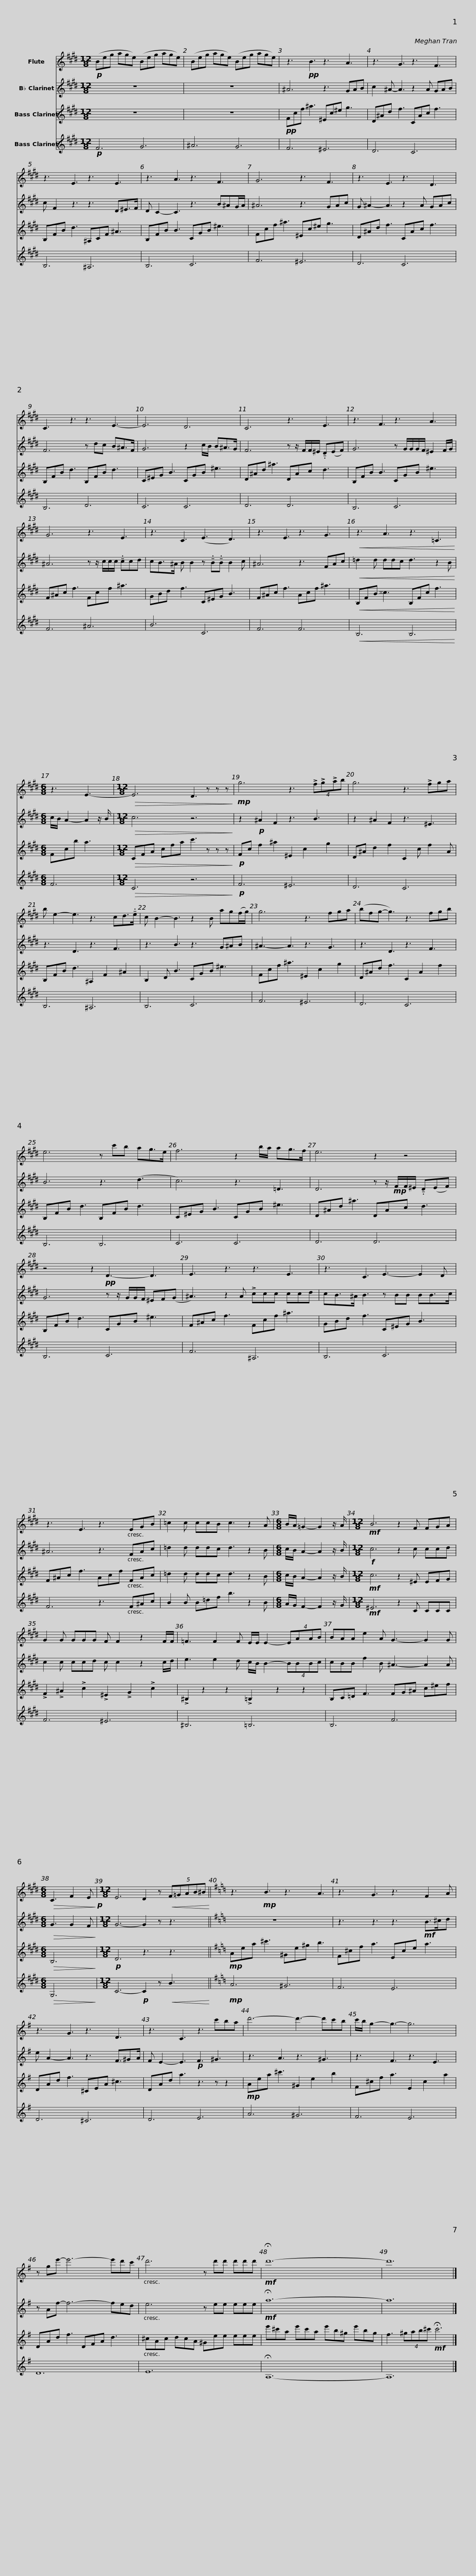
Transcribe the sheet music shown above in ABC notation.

X:1
%%score 1 2 3 4
L:1/8
M:12/8
I:linebreak $
K:E
V:1 treble
V:2 treble transpose=-2
V:3 treble transpose=-14
V:4 treble transpose=-14
V:1
!p! (Beg age) (Beg age) | (Beg age) (Beg age) |$ z3!pp! B3 z3 A3 | z3 G3 z3 F3 | z3 E3 z3 E3 |$ %5
 z3 A3 z3 F3 | G6 z3 F3 | z3 E3 z3 D3 |$ C3 z3 z3 E3- | E6 D6 | %10
 C6 z3 E3 |$ z3 F3 z3 A3 | G6 z3 E3 | z3 C3 (E3 D3) |$ z3 E3 z3 G3 | %15
!<(! z3 A3 z3 =C3!<)! |[M:6/8] z3 E3- |$[M:12/8]!>(! E6 D3 z z z!>)! |!mp! g6 z3 (4:3:4!>!f!>!g!>!ab | g6 z3 !>!fga |$ %20
 b e2- e3 z3 cd>!tenuto!.e | c B2- B3 z2 B ag(f/g/) | g6 z3 fga |$ (bfg- g3) z3 fgb | e6 z c'b ag>e | %25
 f6 z2 b/a/ ag>f |$ e6 z2 z4 | z4 z2!pp! D3- D3 |$ E3 z3 z3 E3 | z3 C3 E3- E2 D | %30
 z3 E3 z3 EGB |$ =c2 c ccB c3 z2 A |[M:6/8] B/A/ =G2- G2 z/ A/ |[M:12/8]!mf! B6 z2 F FGA |$ G2 G GGG F F2 z2 F/F/ | %35
 =F3 F2 F E/E/ E2- (4:3:4EAAB |$ BAA e2 A G3- G2 G |[M:6/8]!>(! C3 F2 E!>)!!p! |[M:12/8] E6 D2 z!<(! (5:3:5F=GAB^B!<)! ||$[K:G] z3!mp! B3 z3 A3 | %40
 z3 G3 z3 F2 A | z3 G3 z3 D3 |$ z3 C3 z3 c'ba | d'6- d'3- d'c'b | c'/b/ g2- g3- g6 |$ %45
 z ge'- e'6- e'd'c' | d'6 z d'd' d'd'd' |$!mf! !fermata!d'12- | d'12 |] %49
V:2
 z12 | z12 |$ ^A6 z3 GAB | c2 ^A- A3 z2 A GAB | c F2 z3 z3 D^E>F |$ %5
 D C2- C3 z3 B^AG/A/ | ^A6 z3 GAc | G ^A2- A3 z2 A GAc |$ F6 z dc B^A>F | G6 z2 c/B/ B^A>G | %10
 F6 z z/ F/F/^E/ !tenuto!.D(EF) |$ G6 z G/G/G/F/ ^E2 F/G/ | ^A6 z z/ c/c/c/ !tenuto!.ccd | cB>^A B B2 z !tenuto!.B!tenuto!.B B2 c |$ ^A6 z3 FAc | %15
!<(! =d2 d ddc d3 z2 B!<)! |[M:6/8] c/B/ A2- A2 z/ B/ |$[M:12/8]!>(! c6 z6!>)! | z2!p! ^A2 F2 z3 B3 | z2 ^A2 F2 z3 ^E3 |$ %20
 z3 D3 z3 F3 | z3 B3 z3 G^AB | ^A3- A3 z3 G3 |$ z3 D3 z3 F3 | B6 z3 (d3 | %25
 c6) z3 =D3 |$ D6 z z/!mp! F/F/^E/ !tenuto!.D(EF) | G6 z z/ G/G/F/ ^EF(G |$ ^A3) z2 A !>!ccc ccd | cB>^A B3 z BB BB>c | %30
 ^A6 z3 FAc |$ =d2 d ddc d3 z2 B |[M:6/8] c/B/ A2- A2 z/ B/ |[M:12/8]!f! c6 z2 c ccd |$ c2 c ccd c c2 z2 c/d/ | %35
 e3 e2 d c/B/ B2- (4:3:4BBBc |$ cBB f2 B ^A3- A2 A |[M:6/8]!>(! G3 G2 F!>)! |[M:12/8] G6- G2 z z3 ||$[K:G] z12 | %40
 z3 z3 z3!mf! B>^cd | e A2- A3 z3 F3/2^GA/ |$ F E2- E3!p! F3 ^G3 | z3 A3 z3 ^G3 | z3 F3 z3 E3 |$ %45
 z Af- f6- fed | e6 z ee eee |$!mf! !fermata!a12- | a12 |] %49
V:3
 z12 | z12 |$!pp! Fcf ^a3 ^Ec^e g3 | D^Ad f3 CAc f3 | B,FB d3 ^A,CF ^A3 |$ %5
 B,FB B3 CGB ^e3 | Fcf ^a3 ^Ec^e g3 | D^Ad f3 CAc f3 |$ B,FB d3 B,FB d3 | C^EG B3 CGB ^e3 | %10
 D^Ad ^a3 DAc d3 |$ B,FB B3 CGB ^e3 | F^Ac f3 Fcf ^a3 | GBd f3 C^EG B3 |$ F^Ac f3 Acf ^a3 | %15
!<(! B,FB ^^c3 B,Fc f3!<)! |[M:6/8] Fcb a3 |$[M:12/8]!>(! CFA cfa c'3 z z z!>)! |!p! Fc f2 ^a2 ^E2 c2 g2 | D^A d2 f2 C2 c f2 A |$ %20
 B,FB d3 ^A,2 F2 ^A2 | B,2 D B3 CGB ^e3 | Fcf ^a3 ^E2 c2 g2 |$ D^Ad f3 C2 A2 f2 | B,FB d3 B,FB d3 | %25
 C^EG B3 CGB ^e3 |$ D^Ad ^a3 DAc d3 | B,FB d3 CGB ^e3 |$ F^Ac f3 Fcf ^a3 | GBd f3 C^EG B3 | %30
 F^Ac f3 Acf FAc |$ =d2 d ddc d3 z2 B |[M:6/8] c/B/ A2- A2 z/ B/ |[M:12/8]!mf! c6 z2 ^E EFG |$ !>!F2 !>!^A2 !>!c2 !>!^E2 !>!G2 !>!c2 | %35
 !>!^B,2 z2 z2 !>!=B,2 z2 z2 |$ B,C=D F3 FG^A c^ef |[M:6/8]!>(! B,6!>)! |[M:12/8]!p! D6 z3 z3 ||$[K:G]!mp! Aea ^c'3 ^Ge^g b3 | %40
 F^cf a3 Ece a3 | DAd f3 ^CEA ^c3 |$ DAd a3 z3 z z2 |!mp! Aea ^c'3 ^G2 e2 b2 | F^cf a3 E2 c2 a2 |$ %45
 DAd f3 DFA d3 | ^cAc dcA ^Gee eee |$ e'^c'a e'c'a e'b^g e'bg | f3 (4:3:4^gab^c'!mf! !fermata!c'6 |] %49
V:4
!p! F6 G6 | ^A6 G6 |$ F6 ^E6 | D6 C6 | B,6 ^A,6 |$ %5
 B,6 C6 | F6 ^E6 | D6 C6 |$ B,6 D6 | C6 C6 | %10
 D6 D6 |$ B,6 C6 | F6 ^A6 | B6 C6 |$ F6 F6 | %15
!<(! B,6 B,6!<)! |[M:6/8] F6 |$[M:12/8]!>(! C6 z6!>)! |!p! F6 ^E6 | D6 C6 |$ %20
 B,6 ^A,6 | B,6 C6 | F6 ^E6 |$ D6 C6 | B,6 B,6 | %25
 C6 C6 |$ D6 D6 | B,6 C6 |$ F6 ^A,6 | B,6 C6 | %30
 F6 z3 F^Ac |$ B2 B B=df b3 z2 B |[M:6/8] A/G/ F2- F2 z/ G/ |[M:12/8]!mf! ^E6 z2 C CCC |$ F6 ^E6 | %35
 ^B,6 =B,6 |$ B,6 F6 |[M:6/8]!>(! G,6!>)! |[M:12/8] C6-!p! C2 z!<(! B3!<)! ||$[K:G]!mp! A6 ^G6 | %40
 F6 E6 | D6 ^C6 |$ D6 E6 | A6 ^G6 | F6 E6 |$ %45
 D12 | E12 |$ !fermata!A,12- | A,12 |] %49
